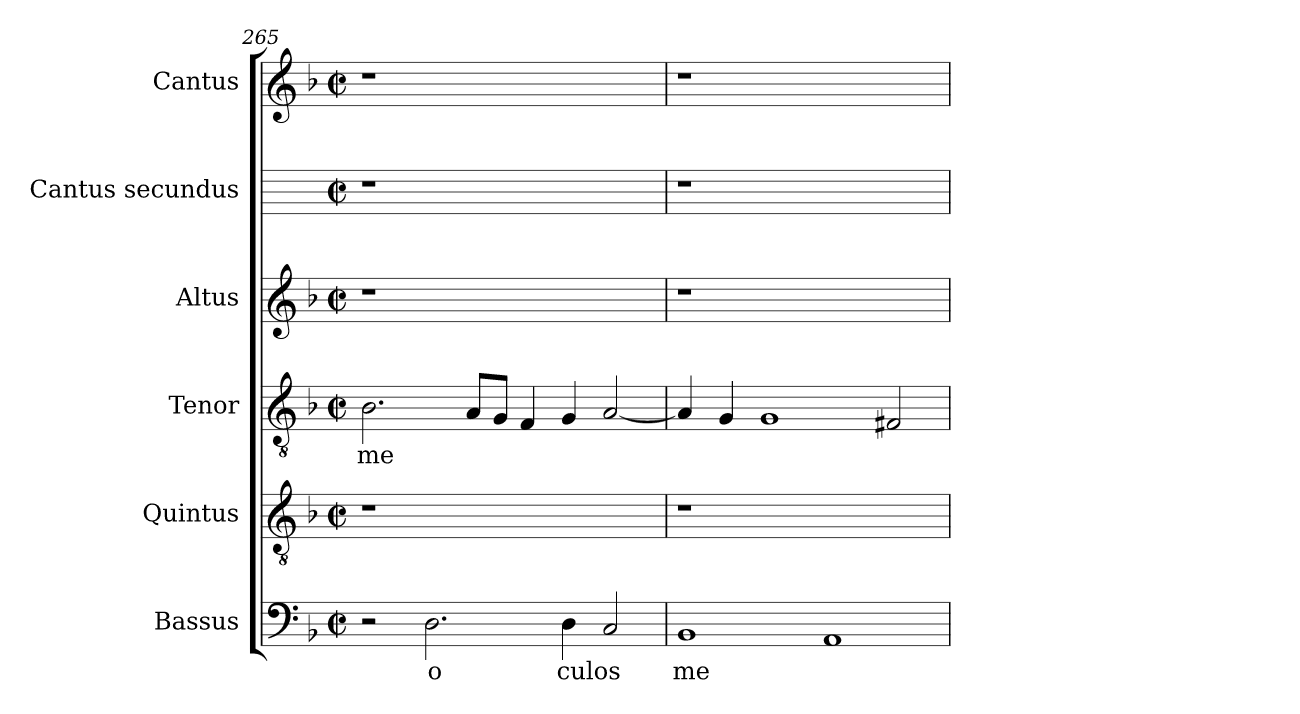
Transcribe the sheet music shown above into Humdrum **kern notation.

**kern	**text	**kern	**kern	**text	**kern	**kern	**kern
*part6	*part6	*part5	*part4	*part4	*part3	*part2	*part1
*staff6	*staff6	*staff5	*staff4	*staff4	*staff3	*staff2	*staff1
*I"Bassus	*	*I"Quintus	*I"Tenor	*	*I"Altus	*I"Cantus  secundus	*I"Cantus
*I'B	*	*I'Q	*I'T	*	*I'A	*	*I'C
*clefF4	*	*clefGv2	*clefGv2	*	*clefG2	*	*clefG2
*k[b-]	*	*k[b-]	*k[b-]	*	*k[b-]	*k[]	*k[b-]
*F:	*	*F:	*F:	*	*F:	*C:	*F:
*M2/2	*	*M2/2	*M2/2	*	*M2/2	*M2/2	*M2/2
*met(c|)	*	*met(c|)	*met(c|)	*	*met(c|)	*met(c|)	*met(c|)
=265	=265	=265	=265	=265	=265	=265	=265
!	!	!	!	!LO:LY:b:cj	!	!	!
2r	.	1r	2.B-\	me	1r	1r	1r
!	!LO:LY:b:cj	!	!	!	!	!	!
2.D\	o	.	.	.	.	.	.
!	!	!	!	!LO:LY:b:cj	!	!	!
.	.	.	8A/L	.	.	.	.
!	!	!	!	!LO:LY:b:cj	!	!	!
.	.	.	8G/J	.	.	.	.
!	!	!	!	!LO:LY:b:cj	!	!	!
.	.	1ryy	4F/	.	1ryy	1ryy	1ryy
!	!LO:LY:b:cj	!	!	!LO:LY:b:cj	!	!	!
4D\	culos	.	4G/	.	.	.	.
!	!LO:LY:b:cj	!	!	!LO:LY:b:cj	!	!	!
2C/	.	.	[<2A/	.	.	.	.
=266	=266	=266	=266	=266	=266	=266	=266
!	!LO:LY:b:cj	!	!	!LO:LY:b:cj	!	!	!
1BB-	me	1r	4A/]	.	1r	1r	1r
!	!	!	!	!LO:LY:b:cj	!	!	!
.	.	.	4G/	.	.	.	.
!	!	!	!	!LO:LY:b:cj	!	!	!
.	.	.	1G	.	.	.	.
!	!LO:LY:b:cj	!	!	!	!	!	!
1AA	.	1ryy	.	.	1ryy	1ryy	1ryy
!	!	!	!	!LO:LY:b:cj	!	!	!
.	.	.	2F#/	.	.	.	.
=	=	=	=	=	=	=	=
*-	*-	*-	*-	*-	*-	*-	*-
